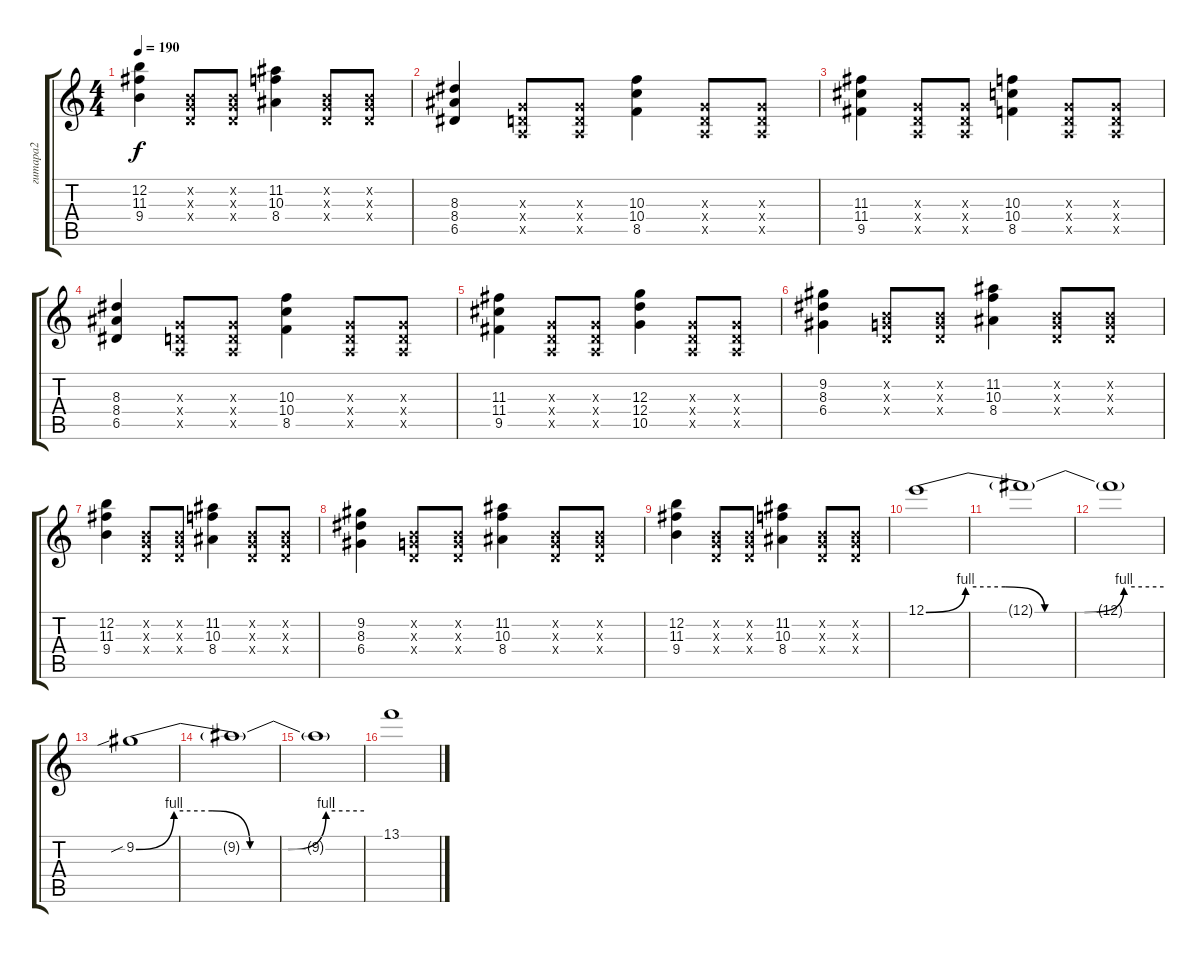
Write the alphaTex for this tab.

\track ("гитара2" "гитара2") {instrument electricguitarclean}
\staff {score tabs}
\tuning (E4 B3 G3 D3 A2 D2) {hide}
\ts (4 4)
\tempo 190
\clef g2
\ks c
(12.2 11.3 9.4).4{dy f} (0.2{x} 0.3{x} 0.4{x}).8 (0.2{x} 0.3{x} 0.4{x}).8 (11.2 10.3 8.4).4 (0.2{x} 0.3{x} 0.4{x}).8 (0.2{x} 0.3{x} 0.4{x}).8 |
(8.3 8.4 6.5).4 (0.3{x} 0.4{x} 0.5{x}).8 (0.3{x} 0.4{x} 0.5{x}).8 (10.3 10.4 8.5).4 (0.3{x} 0.4{x} 0.5{x}).8 (0.3{x} 0.4{x} 0.5{x}).8 |
(11.3 11.4 9.5).4 (0.3{x} 0.4{x} 0.5{x}).8 (0.3{x} 0.4{x} 0.5{x}).8 (10.3 10.4 8.5).4 (0.3{x} 0.4{x} 0.5{x}).8 (0.3{x} 0.4{x} 0.5{x}).8 |
(8.3 8.4 6.5).4 (0.3{x} 0.4{x} 0.5{x}).8 (0.3{x} 0.4{x} 0.5{x}).8 (10.3 10.4 8.5).4 (0.3{x} 0.4{x} 0.5{x}).8 (0.3{x} 0.4{x} 0.5{x}).8 |
(11.3 11.4 9.5).4 (0.3{x} 0.4{x} 0.5{x}).8 (0.3{x} 0.4{x} 0.5{x}).8 (12.3 12.4 10.5).4 (0.3{x} 0.4{x} 0.5{x}).8 (0.3{x} 0.4{x} 0.5{x}).8 |
(9.2 8.3 6.4).4 (0.2{x} 0.3{x} 0.4{x}).8 (0.2{x} 0.3{x} 0.4{x}).8 (11.2 10.3 8.4).4 (0.2{x} 0.3{x} 0.4{x}).8 (0.2{x} 0.3{x} 0.4{x}).8 |
(12.2 11.3 9.4).4 (0.2{x} 0.3{x} 0.4{x}).8 (0.2{x} 0.3{x} 0.4{x}).8 (11.2 10.3 8.4).4 (0.2{x} 0.3{x} 0.4{x}).8 (0.2{x} 0.3{x} 0.4{x}).8 |
(9.2 8.3 6.4).4 (0.2{x} 0.3{x} 0.4{x}).8 (0.2{x} 0.3{x} 0.4{x}).8 (11.2 10.3 8.4).4 (0.2{x} 0.3{x} 0.4{x}).8 (0.2{x} 0.3{x} 0.4{x}).8 |
(12.2 11.3 9.4).4 (0.2{x} 0.3{x} 0.4{x}).8 (0.2{x} 0.3{x} 0.4{x}).8 (11.2 10.3 8.4).4 (0.2{x} 0.3{x} 0.4{x}).8 (0.2{x} 0.3{x} 0.4{x}).8 |
12.1{be (custom 0 0 10 4 20 4 30 0 40 0 50 4 60 4)}.1{volume 13 instrument distortionguitar} |
12.1{t}.1 |
12.1{t}.1 |
9.2{be (custom 0 0 10 4 20 4 30 0 40 0 50 4 60 4) sib}.1 |
9.2{t}.1 |
9.2{t}.1 |
13.1.1
